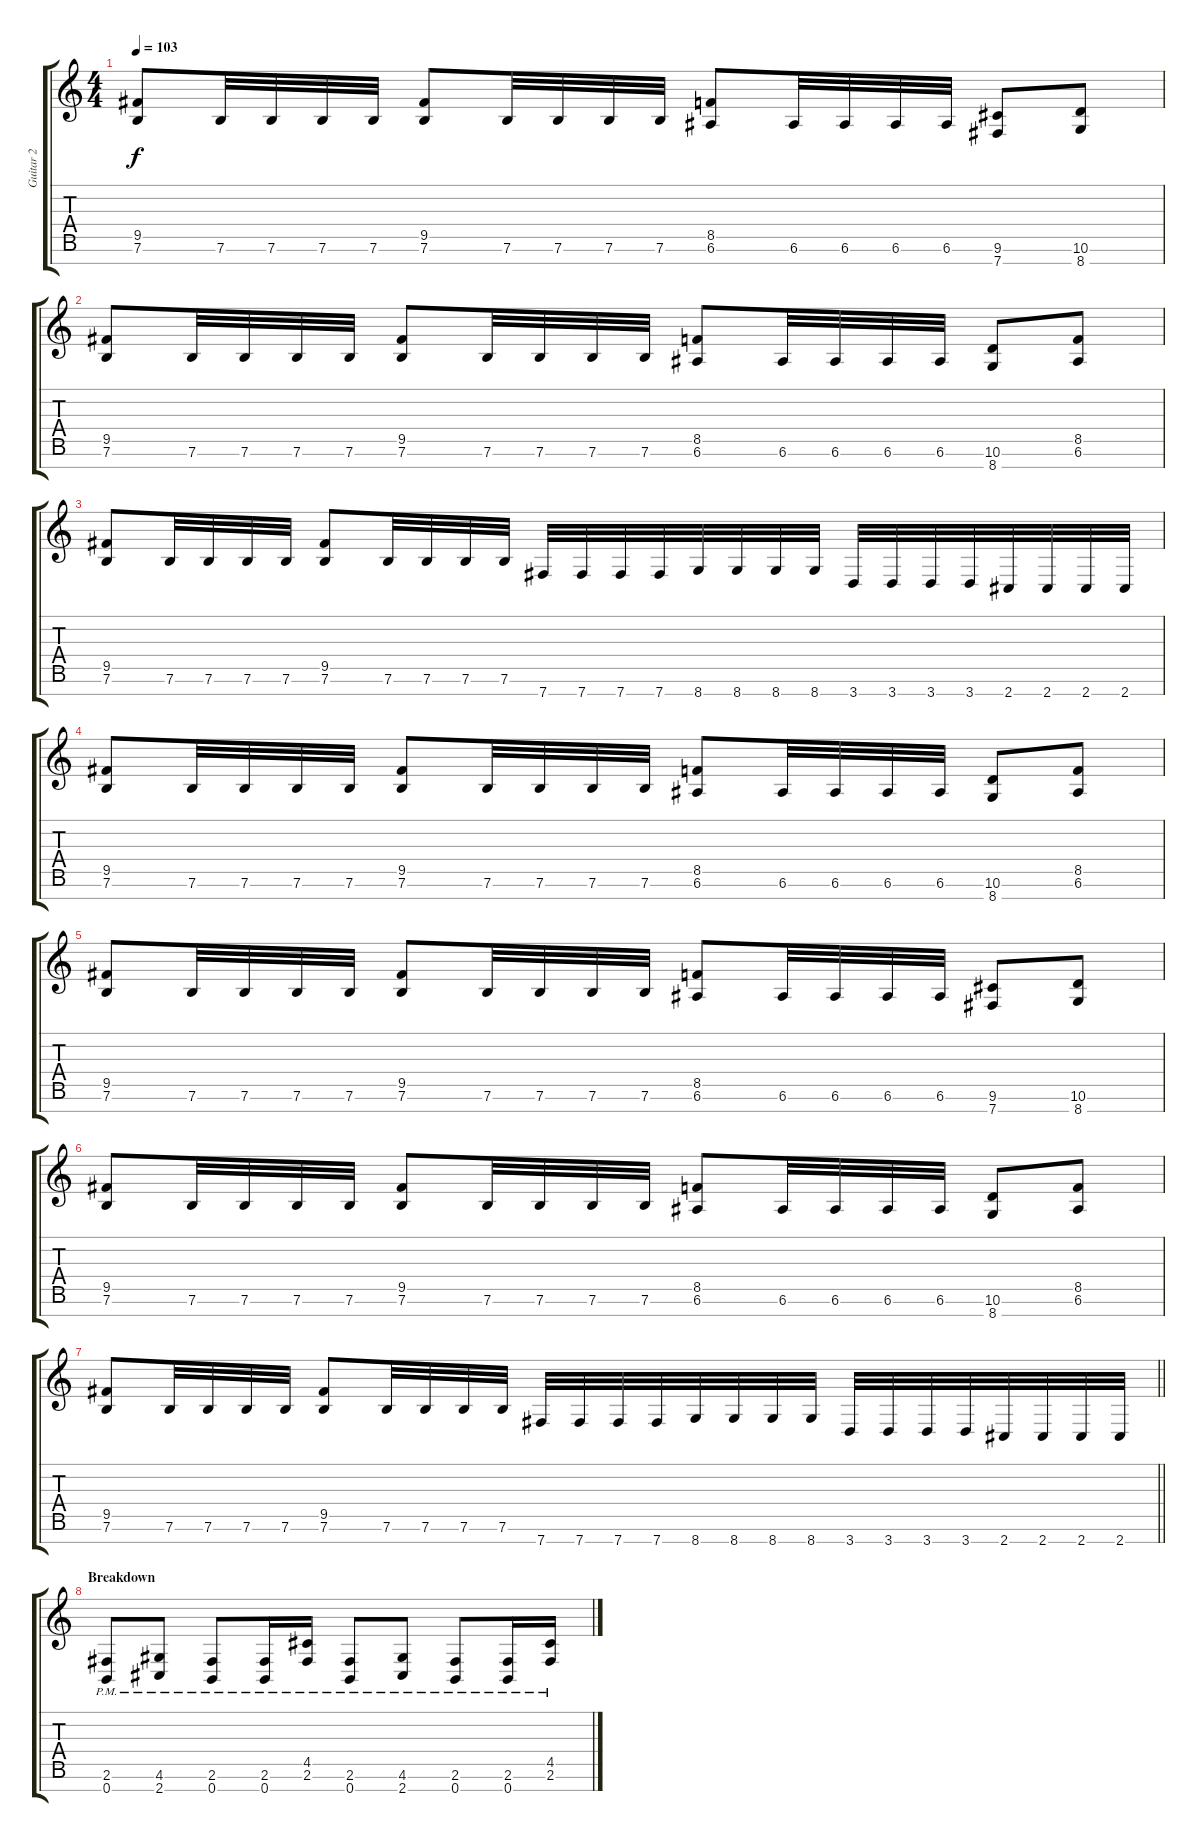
\track ("Guitar 2" "Guitar 2") {instrument distortionguitar}
\staff {score tabs}
\tuning (E4 B3 G3 D3 A2 E2 B1) {hide}
\ts (4 4)
\tempo 103
\clef g2
\ks c
(9.5 7.6).8{dy f} 7.6.32 7.6.32 7.6.32 7.6.32 (9.5 7.6).8 7.6.32 7.6.32 7.6.32 7.6.32 (8.5 6.6).8 6.6.32 6.6.32 6.6.32 6.6.32 (9.6 7.7).8 (10.6 8.7).8 |
(9.5 7.6).8 7.6.32 7.6.32 7.6.32 7.6.32 (9.5 7.6).8 7.6.32 7.6.32 7.6.32 7.6.32 (8.5 6.6).8 6.6.32 6.6.32 6.6.32 6.6.32 (10.6 8.7).8 (8.5 6.6).8 |
(9.5 7.6).8 7.6.32 7.6.32 7.6.32 7.6.32 (9.5 7.6).8 7.6.32 7.6.32 7.6.32 7.6.32 7.7.32 7.7.32 7.7.32 7.7.32 8.7.32 8.7.32 8.7.32 8.7.32 3.7.32 3.7.32 3.7.32 3.7.32 2.7.32 2.7.32 2.7.32 2.7.32 |
(9.5 7.6).8 7.6.32 7.6.32 7.6.32 7.6.32 (9.5 7.6).8 7.6.32 7.6.32 7.6.32 7.6.32 (8.5 6.6).8 6.6.32 6.6.32 6.6.32 6.6.32 (10.6 8.7).8 (8.5 6.6).8 |
(9.5 7.6).8 7.6.32 7.6.32 7.6.32 7.6.32 (9.5 7.6).8 7.6.32 7.6.32 7.6.32 7.6.32 (8.5 6.6).8 6.6.32 6.6.32 6.6.32 6.6.32 (9.6 7.7).8 (10.6 8.7).8 |
(9.5 7.6).8 7.6.32 7.6.32 7.6.32 7.6.32 (9.5 7.6).8 7.6.32 7.6.32 7.6.32 7.6.32 (8.5 6.6).8 6.6.32 6.6.32 6.6.32 6.6.32 (10.6 8.7).8 (8.5 6.6).8 |
\barLineRight lightlight
(9.5 7.6).8 7.6.32 7.6.32 7.6.32 7.6.32 (9.5 7.6).8 7.6.32 7.6.32 7.6.32 7.6.32 7.7.32 7.7.32 7.7.32 7.7.32 8.7.32 8.7.32 8.7.32 8.7.32 3.7.32 3.7.32 3.7.32 3.7.32 2.7.32 2.7.32 2.7.32 2.7.32 |
\section ("" "Breakdown")
(2.6{pm} 0.7{pm}).8 (4.6{pm} 2.7{pm}).8 (2.6{pm} 0.7{pm}).8 (2.6{pm} 0.7{pm}).16 (4.5{pm} 2.6{pm}).16 (2.6{pm} 0.7{pm}).8 (4.6{pm} 2.7{pm}).8 (2.6{pm} 0.7{pm}).8 (2.6{pm} 0.7{pm}).16 (4.5{pm} 2.6{pm}).16
